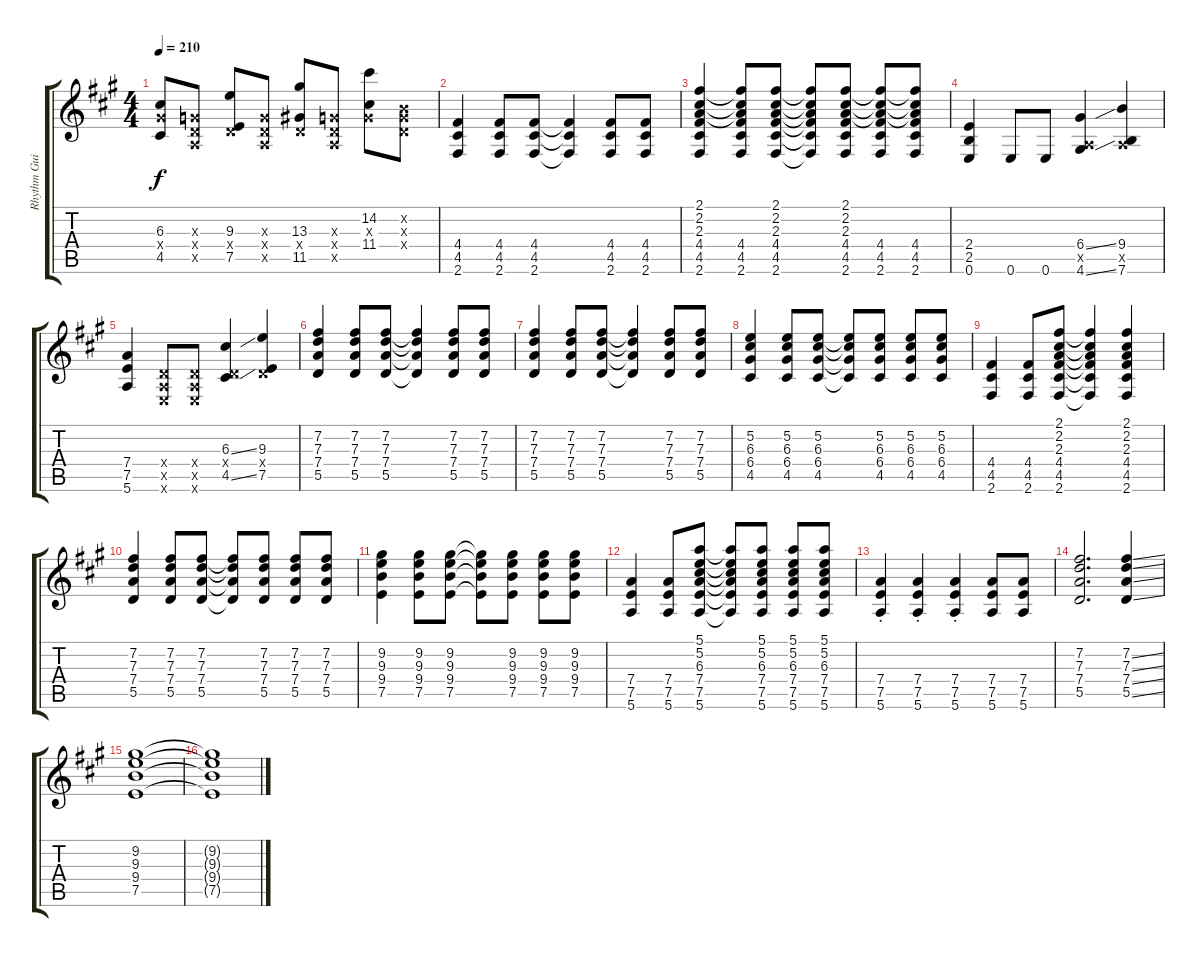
\track ("Rhythm Guitar" "Rhythm Gui") {instrument overdrivenguitar}
\staff {score tabs}
\tuning (E4 B3 G3 D3 A2 E2) {hide}
\ts (4 4)
\tempo 210
\clef g2
\ks a
(6.3 6.4{x} 4.5).8{dy f} (0.3{x} 0.4{x} 0.5{x}).8 (9.3 0.4{x} 7.5).8 (0.3{x} 0.4{x} 0.5{x}).8 (13.3 0.4{x} 11.5).8 (0.3{x} 0.4{x} 0.5{x}).8 (14.2 0.3{x} 11.4).8 (0.2{x} 0.3{x} 0.4{x}).8 |
(4.4 4.5 2.6).4 (4.4 4.5 2.6).8 (4.4 4.5 2.6).8 (4.4{t} 4.5{t} 2.6{t}).4 (4.4 4.5 2.6).8 (4.4 4.5 2.6).8 |
(2.1 2.2 2.3 4.4 4.5 2.6).4 (2.1{t} 2.2{t} 2.3{t} 4.4 4.5 2.6).8 (2.1 2.2 2.3 4.4 4.5 2.6).8 (2.1{t} 2.2{t} 2.3{t} 4.4{t} 4.5{t} 2.6{t}).8 (2.1 2.2 2.3 4.4 4.5 2.6).8 (2.1{t} 2.2{t} 2.3{t} 4.4 4.5 2.6).8 (2.1{t} 2.2{t} 2.3{t} 4.4 4.5 2.6).8 |
(2.4 2.5 0.6).4 0.6.8 0.6.8 (6.4{ss} 0.5{x} 4.6{ss}).4 (9.4 0.5{x} 7.6).4 |
(7.4 7.5 5.6).4 (0.4{x} 0.5{x} 0.6{x}).8 (0.4{x} 0.5{x} 0.6{x}).8 (6.3{ss} 0.4{x} 4.5{ss}).4 (9.3 0.4{x} 7.5).4 |
(7.2 7.3 7.4 5.5).4 (7.2 7.3 7.4 5.5).8 (7.2 7.3 7.4 5.5).8 (7.2{t} 7.3{t} 7.4{t} 5.5{t}).4 (7.2 7.3 7.4 5.5).8 (7.2 7.3 7.4 5.5).8 |
(7.2 7.3 7.4 5.5).4 (7.2 7.3 7.4 5.5).8 (7.2 7.3 7.4 5.5).8 (7.2{t} 7.3{t} 7.4{t} 5.5{t}).4 (7.2 7.3 7.4 5.5).8 (7.2 7.3 7.4 5.5).8 |
(5.2 6.3 6.4 4.5).4 (5.2 6.3 6.4 4.5).8 (5.2 6.3 6.4 4.5).8 (5.2{t} 6.3{t} 6.4{t} 4.5{t}).8 (5.2 6.3 6.4 4.5).8 (5.2 6.3 6.4 4.5).8 (5.2 6.3 6.4 4.5).8 |
(4.4 4.5 2.6).4 (4.4 4.5 2.6).8 (2.1 2.2 2.3 4.4 4.5 2.6).8 (2.1{t} 2.2{t} 2.3{t} 4.4{t} 4.5{t} 2.6{t}).4 (2.1 2.2 2.3 4.4 4.5 2.6).4 |
(7.2 7.3 7.4 5.5).4 (7.2 7.3 7.4 5.5).8 (7.2 7.3 7.4 5.5).8 (7.2{t} 7.3{t} 7.4{t} 5.5{t}).8 (7.2 7.3 7.4 5.5).8 (7.2 7.3 7.4 5.5).8 (7.2 7.3 7.4 5.5).8 |
(9.2 9.3 9.4 7.5).4 (9.2 9.3 9.4 7.5).8 (9.2 9.3 9.4 7.5).8 (9.2{t} 9.3{t} 9.4{t} 7.5{t}).8 (9.2 9.3 9.4 7.5).8 (9.2 9.3 9.4 7.5).8 (9.2 9.3 9.4 7.5).8 |
(7.4 7.5 5.6).4 (7.4 7.5 5.6).8 (5.1 5.2 6.3 7.4 7.5 5.6).8 (5.1{t} 5.2{t} 6.3{t} 7.4{t} 7.5{t} 5.6{t}).8 (5.1 5.2 6.3 7.4 7.5 5.6).8 (5.1 5.2 6.3 7.4 7.5 5.6).8 (5.1 5.2 6.3 7.4 7.5 5.6).8 |
(7.4{st} 7.5{st} 5.6{st}).4 (7.4{st} 7.5{st} 5.6{st}).4 (7.4{st} 7.5{st} 5.6{st}).4 (7.4 7.5 5.6).8 (7.4 7.5 5.6).8 |
(7.2 7.3 7.4 5.5).2{d} (7.2{ss} 7.3{ss} 7.4{ss} 5.5{ss}).4 |
(9.2 9.3 9.4 7.5).1 |
(9.2{t} 9.3{t} 9.4{t} 7.5{t}).1
